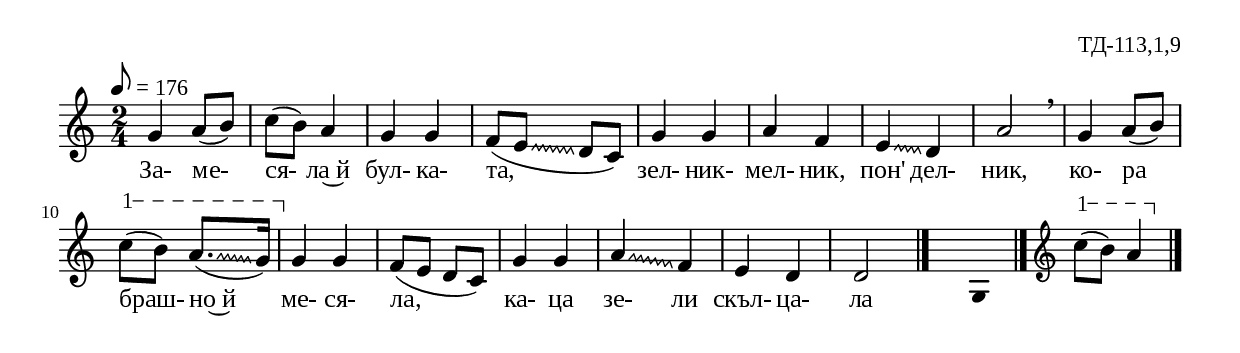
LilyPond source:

%{
sva_113_1_09
%}

\include "td-preamble.ly"

\score {
\relative c'' {
\tempo 8 = 176
\time 2/4
\override Glissando #'style = #'zigzag
g4 a8( b) | c( b) a4 | g g | f8([ \noteFi  e]\glissando d[ c]) | g'4 g | a f |
e\glissando d | a'2 \breathe | g4 a8( b) |  
\varA
c\startTextSpan( b) \noteFi a8.([\glissando g16\stopTextSpan]) | 
g4 g | f8([ e] d[ c]) | g'4 g |  \noteFi a\glissando f | e d | d2
 \bar "|." 
s4 \fixB g, \fixC
 \bar "|." 
\endm
\varA
c'8\startTextSpan( b) a4\stopTextSpan
 \bar "|."  
}
\addlyrics { За- ме- ся- ла~й бул- ка- та, зел- ник- мел- ник, пон' дел- ник,
ко- ра браш- но~й ме- ся- ла, ка- ца зе- ли скъл- ца- ла }
%
\layout {
  indent = #0
  line-width = 190\mm
  ragged-right=##f
}
%
\midi { 
	\context {
		\Score
		tempoWholesPerMinute = #(ly:make-moment 176 8)
		}
	}
}
%
\header{
  opus = "ТД-113,1,9"
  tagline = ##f
}


